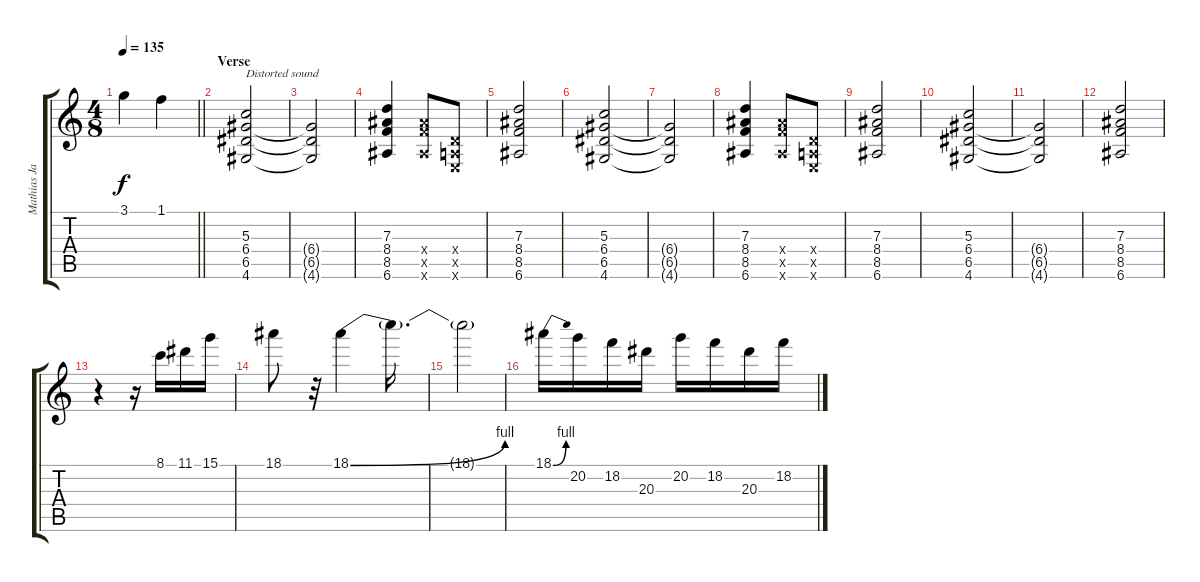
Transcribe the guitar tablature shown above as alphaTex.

\track ("Mathias Jabs" "Mathias Ja") {instrument distortionguitar}
\staff {score tabs}
\tuning (E4 B3 G3 D3 A2 E2) {hide}
\ts (4 8)
\tempo 135
\clef g2
\barLineRight lightlight
\ks c
3.1{t}.4{dy f} 1.1.4 |
\section ("" "Verse")
(5.3 6.4 6.5 4.6).2{txt "Distorted sound" volume 12 instrument distortionguitar} |
(6.4{t} 6.5{t} 4.6{t}).2 |
(7.3 8.4 8.5 6.6).4 (8.4{x} 8.5{x} 6.6{x}).8 (0.4{x} 0.5{x} 0.6{x}).8 |
(7.3 8.4 8.5 6.6).2 |
(5.3 6.4 6.5 4.6).2 |
(6.4{t} 6.5{t} 4.6{t}).2 |
(7.3 8.4 8.5 6.6).4 (8.4{x} 8.5{x} 6.6{x}).8 (0.4{x} 0.5{x} 0.6{x}).8 |
(7.3 8.4 8.5 6.6).2 |
(5.3 6.4 6.5 4.6).2 |
(6.4{t} 6.5{t} 4.6{t}).2 |
(7.3 8.4 8.5 6.6).2 |
r.4 r.16 8.1.16 11.1.16 15.1.16 |
18.1.8 r.32 18.1{be (bend 0 0 60 4)}.4 18.1{t}.16{d} |
18.1{t}.2 |
18.1{be (bend 0 0 60 4)}.16 20.2.16 18.2.16 20.3.16 20.2.16 18.2.16 20.3.16 18.2.16
